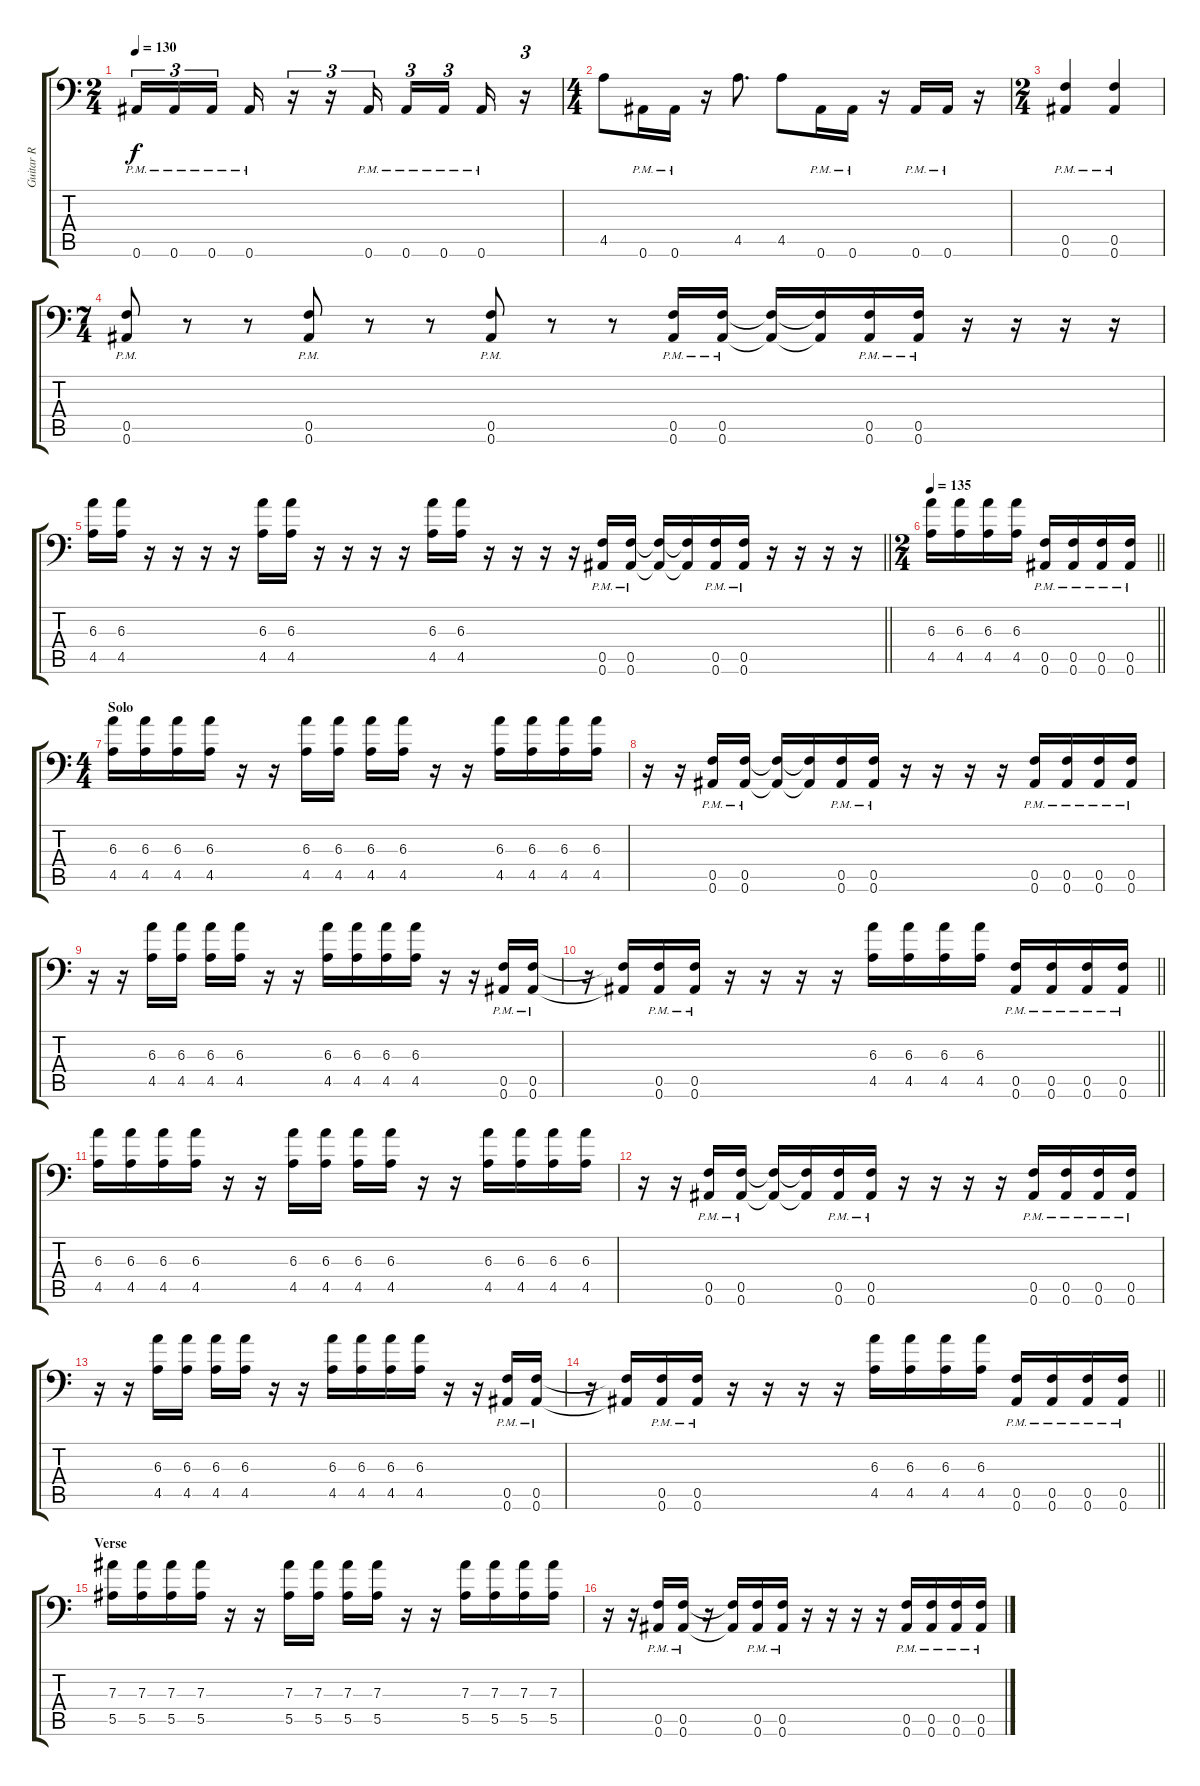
\track ("Guitar R" "Guitar R") {instrument distortionguitar}
\staff {score tabs}
\tuning (C4 G3 Eb3 Bb2 F2 Bb1) {hide}
\ts (2 4)
\tempo 130
\clef f4
\ks c
0.6{pm}.16{tu (3 2) dy f} 0.6{pm}.16{tu (3 2)} 0.6{pm}.16{tu (3 2) beam splitsecondary} 0.6{pm}.16 r.16{tu (3 2)} r.16{tu (3 2)} 0.6{pm}.16{tu (3 2) beam splitsecondary} 0.6{pm}.16{tu (3 2)} 0.6{pm}.16{tu (3 2) beam splitsecondary} 0.6{pm}.16 r.16{tu (3 2)} |
\ts (4 4)
4.5.8 0.6{pm}.16 0.6{pm}.16 r.16 4.5.8{d} 4.5.8 0.6{pm}.16 0.6{pm}.16 r.16 0.6{pm}.16 0.6{pm}.16 r.16 |
\ts (2 4)
(0.5{pm} 0.6{pm}).4 (0.5{pm} 0.6{pm}).4 |
\ts (7 4)
(0.5{pm} 0.6{pm}).8 r.8 r.8 (0.5{pm} 0.6{pm}).8 r.8 r.8 (0.5{pm} 0.6{pm}).8 r.8 r.8 (0.5{pm} 0.6{pm}).16 (0.5{pm} 0.6{pm}).16 (0.5{t} 0.6{t}).16 (0.5{t} 0.6{t}).16 (0.5{pm} 0.6{pm}).16 (0.5{pm} 0.6{pm}).16 r.16 r.16 r.16 r.16 |
\barLineRight lightlight
(6.3 4.5).16 (6.3 4.5).16 r.16 r.16 r.16 r.16 (6.3 4.5).16 (6.3 4.5).16 r.16 r.16 r.16 r.16 (6.3 4.5).16 (6.3 4.5).16 r.16 r.16 r.16 r.16 (0.5{pm} 0.6{pm}).16 (0.5{pm} 0.6{pm}).16 (0.5{t} 0.6{t}).16 (0.5{t} 0.6{t}).16 (0.5{pm} 0.6{pm}).16 (0.5{pm} 0.6{pm}).16 r.16 r.16 r.16 r.16 |
\ts (2 4)
\section ("" "")
\tempo 135
\barLineRight lightlight
(6.3 4.5).16 (6.3 4.5).16 (6.3 4.5).16 (6.3 4.5).16 (0.5{pm} 0.6{pm}).16 (0.5{pm} 0.6{pm}).16 (0.5{pm} 0.6{pm}).16 (0.5{pm} 0.6{pm}).16 |
\ts (4 4)
\section ("" "Solo")
(6.3 4.5).16 (6.3 4.5).16 (6.3 4.5).16 (6.3 4.5).16 r.16 r.16 (6.3 4.5).16 (6.3 4.5).16 (6.3 4.5).16 (6.3 4.5).16 r.16 r.16 (6.3 4.5).16 (6.3 4.5).16 (6.3 4.5).16 (6.3 4.5).16 |
r.16 r.16 (0.5{pm} 0.6{pm}).16 (0.5{pm} 0.6{pm}).16 (0.5{t} 0.6{t}).16 (0.5{t} 0.6{t}).16 (0.5{pm} 0.6{pm}).16 (0.5{pm} 0.6{pm}).16 r.16 r.16 r.16 r.16 (0.5{pm} 0.6{pm}).16 (0.5{pm} 0.6{pm}).16 (0.5{pm} 0.6{pm}).16 (0.5{pm} 0.6{pm}).16 |
r.16 r.16 (6.3 4.5).16 (6.3 4.5).16 (6.3 4.5).16 (6.3 4.5).16 r.16 r.16 (6.3 4.5).16 (6.3 4.5).16 (6.3 4.5).16 (6.3 4.5).16 r.16 r.16 (0.5{pm} 0.6{pm}).16 (0.5{pm} 0.6{pm}).16 |
\barLineRight lightlight
r.16 (0.5{t} 0.6{t}).16 (0.5{pm} 0.6{pm}).16 (0.5{pm} 0.6{pm}).16 r.16 r.16 r.16 r.16 (6.3 4.5).16 (6.3 4.5).16 (6.3 4.5).16 (6.3 4.5).16 (0.5{pm} 0.6{pm}).16 (0.5{pm} 0.6{pm}).16 (0.5{pm} 0.6{pm}).16 (0.5{pm} 0.6{pm}).16 |
(6.3 4.5).16 (6.3 4.5).16 (6.3 4.5).16 (6.3 4.5).16 r.16 r.16 (6.3 4.5).16 (6.3 4.5).16 (6.3 4.5).16 (6.3 4.5).16 r.16 r.16 (6.3 4.5).16 (6.3 4.5).16 (6.3 4.5).16 (6.3 4.5).16 |
r.16 r.16 (0.5{pm} 0.6{pm}).16 (0.5{pm} 0.6{pm}).16 (0.5{t} 0.6{t}).16 (0.5{t} 0.6{t}).16 (0.5{pm} 0.6{pm}).16 (0.5{pm} 0.6{pm}).16 r.16 r.16 r.16 r.16 (0.5{pm} 0.6{pm}).16 (0.5{pm} 0.6{pm}).16 (0.5{pm} 0.6{pm}).16 (0.5{pm} 0.6{pm}).16 |
r.16 r.16 (6.3 4.5).16 (6.3 4.5).16 (6.3 4.5).16 (6.3 4.5).16 r.16 r.16 (6.3 4.5).16 (6.3 4.5).16 (6.3 4.5).16 (6.3 4.5).16 r.16 r.16 (0.5{pm} 0.6{pm}).16 (0.5{pm} 0.6{pm}).16 |
\barLineRight lightlight
r.16 (0.5{t} 0.6{t}).16 (0.5{pm} 0.6{pm}).16 (0.5{pm} 0.6{pm}).16 r.16 r.16 r.16 r.16 (6.3 4.5).16 (6.3 4.5).16 (6.3 4.5).16 (6.3 4.5).16 (0.5{pm} 0.6{pm}).16 (0.5{pm} 0.6{pm}).16 (0.5{pm} 0.6{pm}).16 (0.5{pm} 0.6{pm}).16 |
\section ("" "Verse")
(7.3 5.5).16 (7.3 5.5).16 (7.3 5.5).16 (7.3 5.5).16 r.16 r.16 (7.3 5.5).16 (7.3 5.5).16 (7.3 5.5).16 (7.3 5.5).16 r.16 r.16 (7.3 5.5).16 (7.3 5.5).16 (7.3 5.5).16 (7.3 5.5).16 |
r.16 r.16 (0.5{pm} 0.6{pm}).16 (0.5{pm} 0.6{pm}).16 r.16 (0.5{t} 0.6{t}).16 (0.5{pm} 0.6{pm}).16 (0.5{pm} 0.6{pm}).16 r.16 r.16 r.16 r.16 (0.5{pm} 0.6{pm}).16 (0.5{pm} 0.6{pm}).16 (0.5{pm} 0.6{pm}).16 (0.5{pm} 0.6{pm}).16
